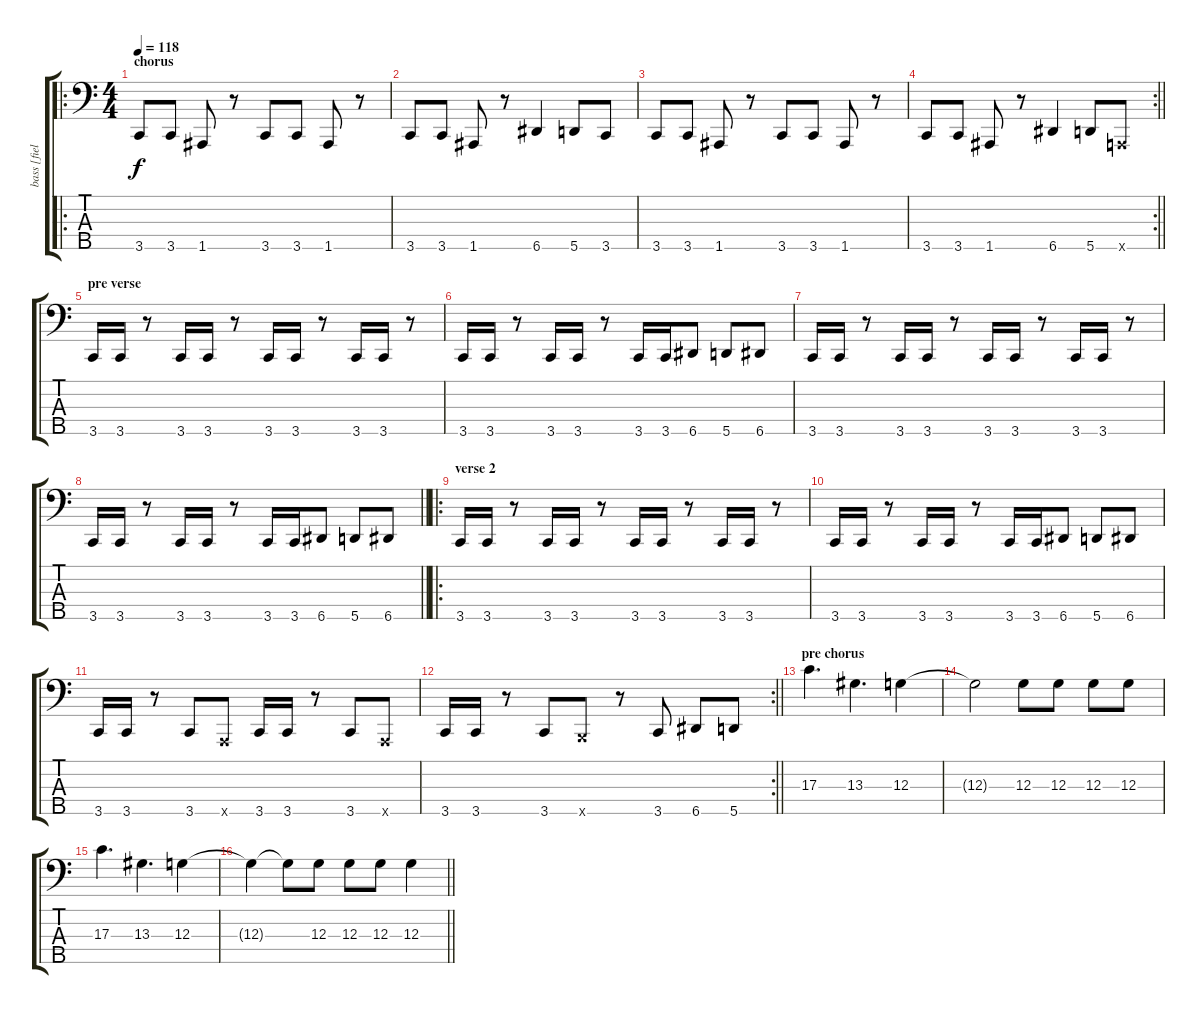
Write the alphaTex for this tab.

\track ("bass [fieldy]" "bass [fiel") {instrument slapbass1 bank 1}
\staff {score tabs}
\tuning (F2 C2 G1 D1 A0) {hide}
\ro
\ts (4 4)
\section ("" "chorus")
\tempo 118
\clef f4
\ks c
3.5.8{dy f} 3.5.8 1.5.8 r.8 3.5.8 3.5.8 1.5.8 r.8 |
3.5.8 3.5.8 1.5.8 r.8 6.5.4 5.5.8 3.5.8 |
3.5.8 3.5.8 1.5.8 r.8 3.5.8 3.5.8 1.5.8 r.8 |
\rc 2
\barLineRight lightlight
3.5.8 3.5.8 1.5.8 r.8 6.5.4 5.5.8 0.5{x}.8 |
\section ("" "pre verse")
3.5.16 3.5.16 r.8 3.5.16 3.5.16 r.8 3.5.16 3.5.16 r.8 3.5.16 3.5.16 r.8 |
3.5.16 3.5.16 r.8 3.5.16 3.5.16 r.8 3.5.16 3.5.16 6.5.8 5.5.8 6.5.8 |
3.5.16 3.5.16 r.8 3.5.16 3.5.16 r.8 3.5.16 3.5.16 r.8 3.5.16 3.5.16 r.8 |
\barLineRight lightlight
3.5.16 3.5.16 r.8 3.5.16 3.5.16 r.8 3.5.16 3.5.16 6.5.8 5.5.8 6.5.8 |
\ro
\section ("" "verse 2")
3.5.16{volume 10} 3.5.16 r.8 3.5.16 3.5.16 r.8 3.5.16 3.5.16 r.8 3.5.16 3.5.16 r.8 |
3.5.16 3.5.16 r.8 3.5.16 3.5.16 r.8 3.5.16 3.5.16 6.5.8 5.5.8 6.5.8 |
3.5.16 3.5.16 r.8 3.5.8 0.5{x}.8 3.5.16 3.5.16 r.8 3.5.8 0.5{x}.8 |
\rc 2
\barLineRight lightlight
3.5.16 3.5.16 r.8 3.5.8 2.5{x}.8 r.8 3.5.8 6.5.8 5.5.8 |
\section ("" "pre chorus")
17.3.4{d volume 4} 13.3.4{d} 12.3.4 |
12.3{t}.2 12.3.8 12.3.8 12.3.8 12.3.8 |
17.3.4{d} 13.3.4{d} 12.3.4 |
\barLineRight lightlight
12.3{t}.4 12.3{t}.8 12.3.8 12.3.8 12.3.8 12.3.4
